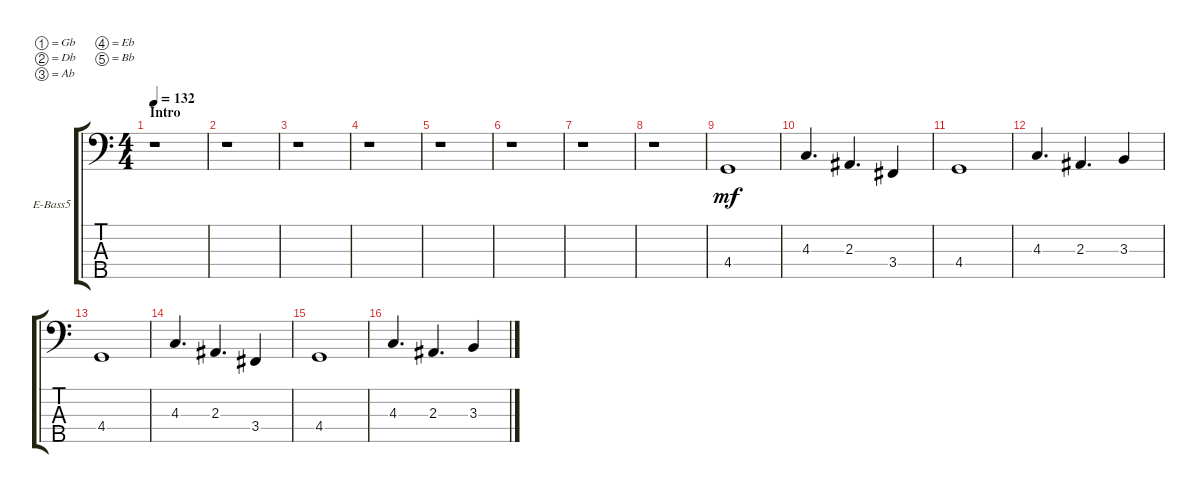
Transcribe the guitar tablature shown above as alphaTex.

\defaultSystemsLayout 4
\bracketExtendMode groupsimilarinstruments
\firstSystemTrackNameOrientation horizontal
\otherSystemsTrackNameOrientation horizontal
\track ("Electric Bass" "E-Bass5") {instrument electricbassfinger}
\staff {score tabs}
\tuning (Gb2 Db2 Ab1 Eb1 Bb0)
\ts (4 4)
\section ("" "Intro")
\tempo 132
\clef f4
\scale
0.487395
\ks c
r.1{dy mf instrument electricbassfinger} |
\scale
0.256303 r.1 |
\scale
0.256303 r.1 |
\scale
0.333333 r.1 |
\scale
0.333333 r.1 |
\scale
0.333333 r.1 |
\scale
0.333333 r.1 |
\scale
0.333333 r.1 |
\scale
0.333333 4.4.1 |
\scale
0.333333 4.3.4{d} 2.3.4{d} 3.4.4 |
\scale
0.333333 4.4.1 |
\scale
0.333333 4.3.4{d} 2.3.4{d} 3.3.4 |
\scale
0.333333 4.4.1 |
\scale
0.333333 4.3.4{d} 2.3.4{d} 3.4.4 |
\scale
0.333333 4.4.1 |
\scale
0.333333 4.3.4{d} 2.3.4{d} 3.3.4
